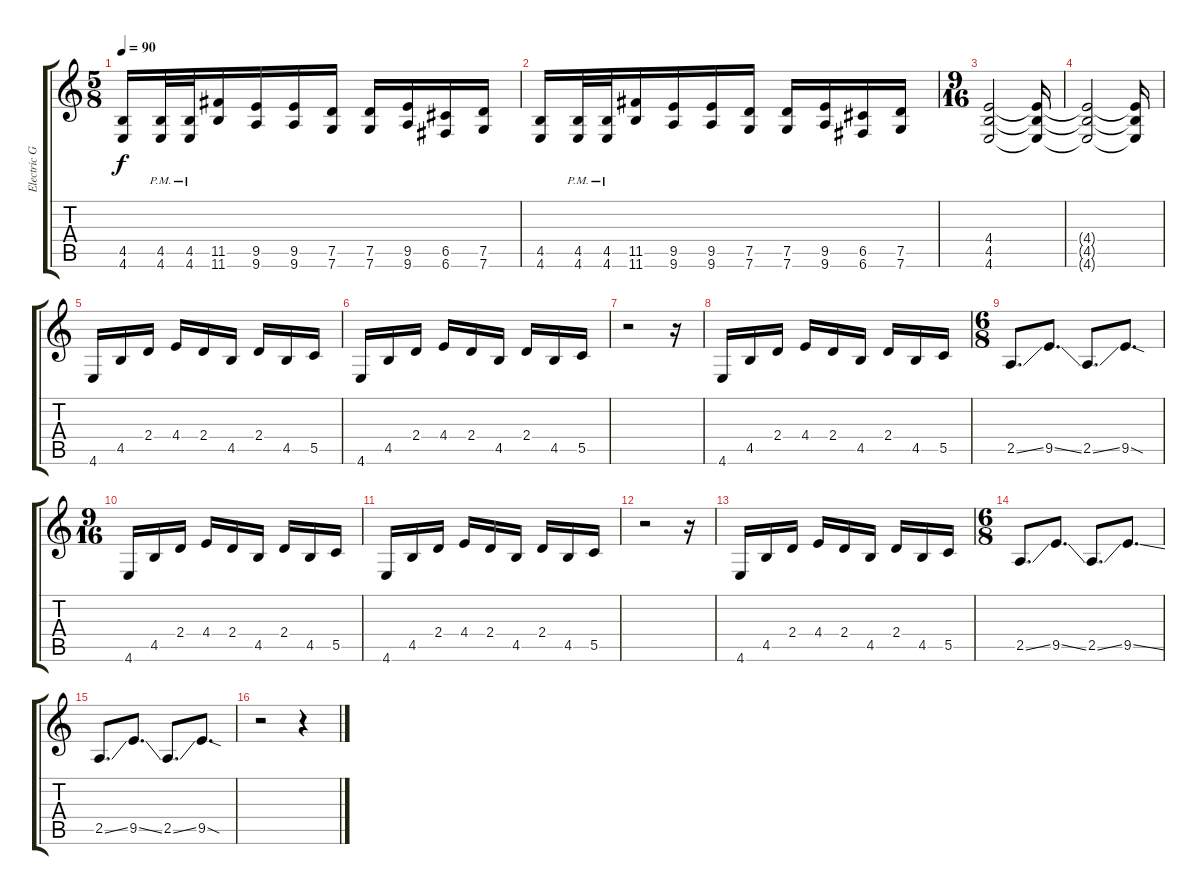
\track ("Electric Guitar" "Electric G") {instrument distortionguitar}
\staff {score tabs}
\tuning (D4 A3 F3 C3 G2 C2) {hide}
\ts (5 8)
\tempo 90
\clef g2
\ks c
(4.5 4.6).16{dy f} (4.5{pm} 4.6{pm}).32 (4.5{pm} 4.6{pm}).32 (11.5 11.6).16 (9.5 9.6).16 (9.5 9.6).16 (7.5 7.6).16 (7.5 7.6).16 (9.5 9.6).16 (6.5 6.6).16 (7.5 7.6).16 |
(4.5 4.6).16 (4.5{pm} 4.6{pm}).32 (4.5{pm} 4.6{pm}).32 (11.5 11.6).16 (9.5 9.6).16 (9.5 9.6).16 (7.5 7.6).16 (7.5 7.6).16 (9.5 9.6).16 (6.5 6.6).16 (7.5 7.6).16 |
\ts (9 16)
(4.4 4.5 4.6).2{volume 5} (4.4{t} 4.5{t} 4.6{t}).16 |
(4.4{t} 4.5{t} 4.6{t}).2 (4.4{t} 4.5{t} 4.6{t}).16 |
4.6.16{volume 11 instrument electricguitarmuted} 4.5.16 2.4.16 4.4.16 2.4.16 4.5.16 2.4.16 4.5.16 5.5.16 |
4.6.16 4.5.16 2.4.16 4.4.16 2.4.16 4.5.16 2.4.16 4.5.16 5.5.16 |
r.2 r.16 |
4.6.16 4.5.16 2.4.16 4.4.16 2.4.16 4.5.16 2.4.16 4.5.16 5.5.16 |
\ts (6 8)
2.5{ss}.8{d} 9.5{ss}.8{d} 2.5{ss}.8{d} 9.5{sod}.8{d} |
\ts (9 16)
4.6.16{volume 11 instrument electricguitarmuted} 4.5.16 2.4.16 4.4.16 2.4.16 4.5.16 2.4.16 4.5.16 5.5.16 |
4.6.16 4.5.16 2.4.16 4.4.16 2.4.16 4.5.16 2.4.16 4.5.16 5.5.16 |
r.2 r.16 |
4.6.16 4.5.16 2.4.16 4.4.16 2.4.16 4.5.16 2.4.16 4.5.16 5.5.16 |
\ts (6 8)
2.5{ss}.8{d} 9.5{ss}.8{d} 2.5{ss}.8{d} 9.5{ss}.8{d} |
2.5{ss}.8{d} 9.5{ss}.8{d} 2.5{ss}.8{d} 9.5{sod}.8{d} |
r.2 r.4
